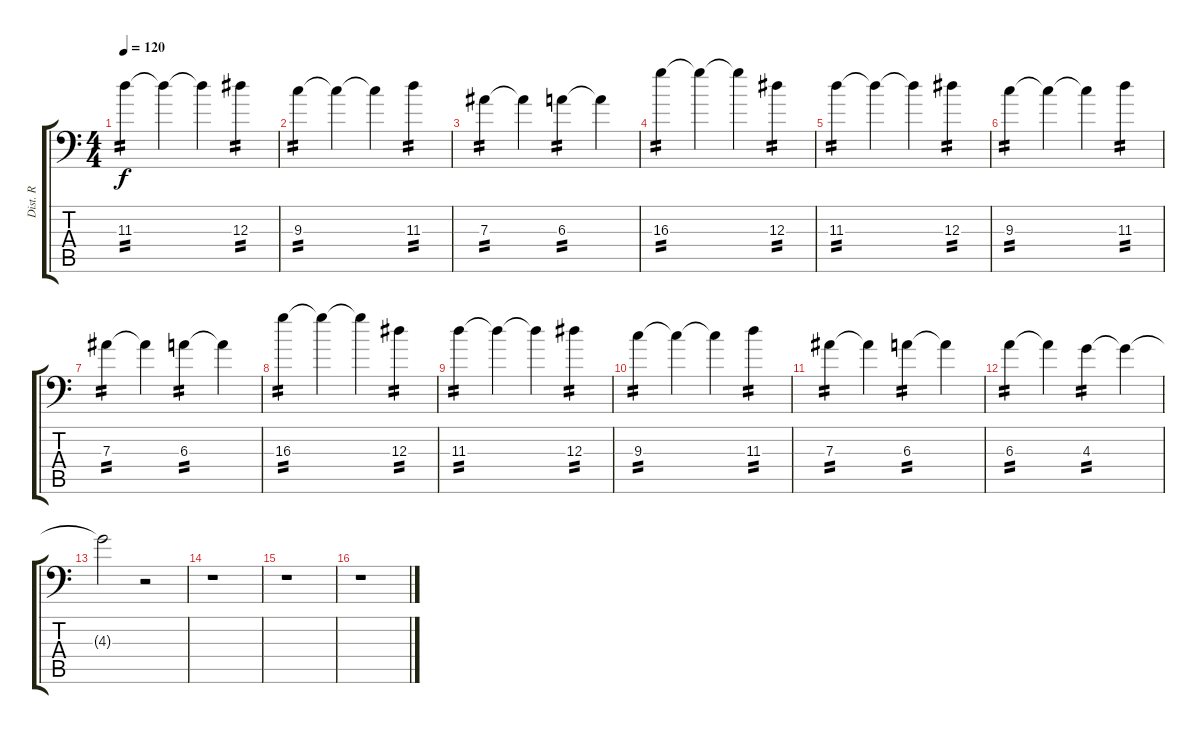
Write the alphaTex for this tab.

\track ("Dist. R" "Dist. R") {instrument distortionguitar}
\staff {score tabs}
\tuning (C4 G3 Eb3 Bb2 F2 G1) {hide}
\ts (4 4)
\tempo 120
\clef f4
\ks c
11.3.4{tp 2 dy f} 11.3{t}.4 11.3{t}.4 12.3.4{tp 2} |
9.3.4{tp 2} 9.3{t}.4 9.3{t}.4 11.3.4{tp 2} |
7.3.4{tp 2} 7.3{t}.4 6.3.4{tp 2} 6.3{t}.4 |
16.3.4{tp 2} 16.3{t}.4 16.3{t}.4 12.3.4{tp 2} |
11.3.4{tp 2} 11.3{t}.4 11.3{t}.4 12.3.4{tp 2} |
9.3.4{tp 2} 9.3{t}.4 9.3{t}.4 11.3.4{tp 2} |
7.3.4{tp 2} 7.3{t}.4 6.3.4{tp 2} 6.3{t}.4 |
16.3.4{tp 2} 16.3{t}.4 16.3{t}.4 12.3.4{tp 2} |
11.3.4{tp 2} 11.3{t}.4 11.3{t}.4 12.3.4{tp 2} |
9.3.4{tp 2} 9.3{t}.4 9.3{t}.4 11.3.4{tp 2} |
7.3.4{tp 2} 7.3{t}.4 6.3.4{tp 2} 6.3{t}.4 |
6.3.4{tp 2} 6.3{t}.4 4.3.4{tp 2} 4.3{t}.4 |
4.3{t}.2 r.2 |
r.1 |
r.1 |
r.1
